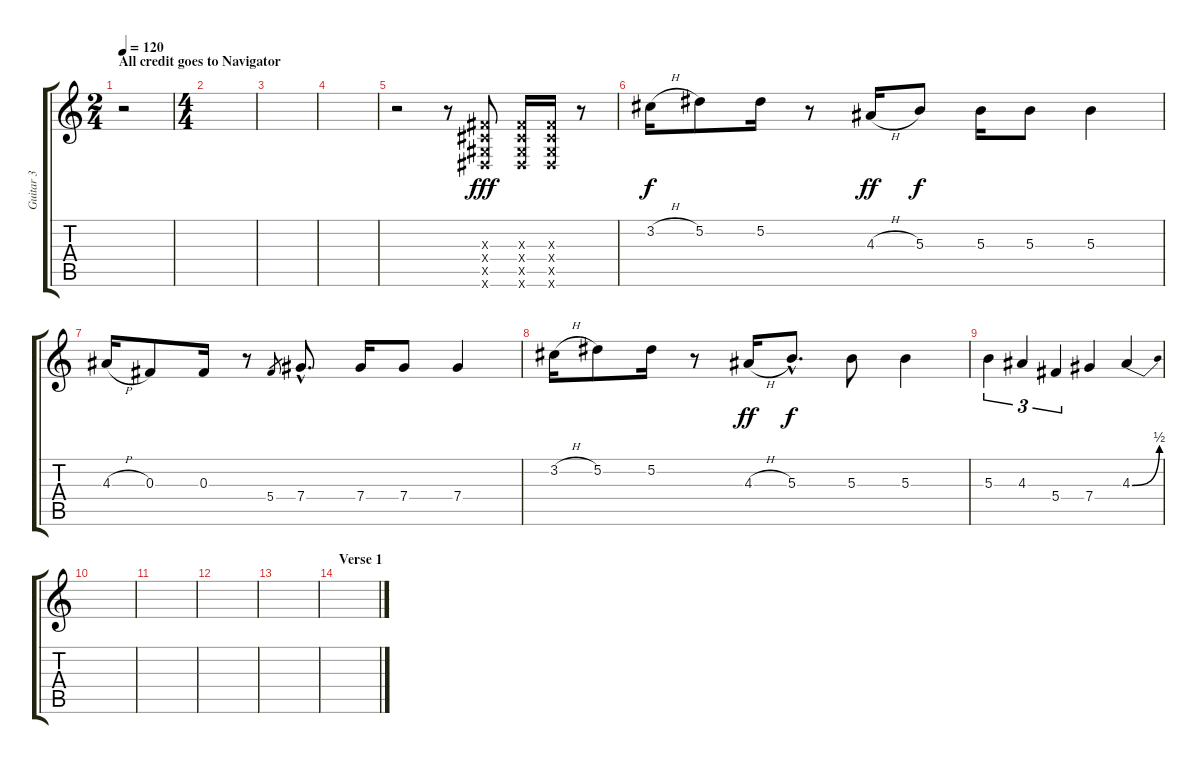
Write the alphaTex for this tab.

\track ("Guitar 3" "Guitar 3") {instrument acousticguitarnylon}
\staff {score tabs}
\tuning (Eb4 Bb3 Gb3 Db3 Ab2 Eb2) {hide}
\ts (2 4)
\section ("" "All credit goes to Navigator")
\tempo 120
\clef g2
\ks c
r.2{dy fff instrument acousticguitarnylon} |
\ts (4 4)
|
|
|
r.2 r.8 (0.3{x} 0.4{x} 0.5{x} 0.6{x}).8 (0.3{x} 0.4{x} 0.5{x} 0.6{x}).16 (0.3{x} 0.4{x} 0.5{x} 0.6{x}).16 r.8 |
3.2{h}.16{dy f} 5.2.8 5.2.16 r.8 4.3{h}.16{dy ff} 5.3.8{dy f} 5.3.16 5.3.8 5.3.4 |
4.3{h}.16 0.3.8 0.3.16 r.8 5.4.8{gr} 7.4{hac}.8{d} 7.4.16 7.4.8 7.4.4 |
3.2{h}.16 5.2.8 5.2.16 r.8 4.3{h}.16{dy ff} 5.3{hac}.8{d dy f} 5.3.8 5.3.4 |
5.3.4{tu (3 2)} 4.3.4{tu (3 2)} 5.4.4{tu (3 2)} 7.4.4 4.3{be (bend 0 0 60 2)}.4 |
|
|
|
|
\section ("" "Verse 1")
